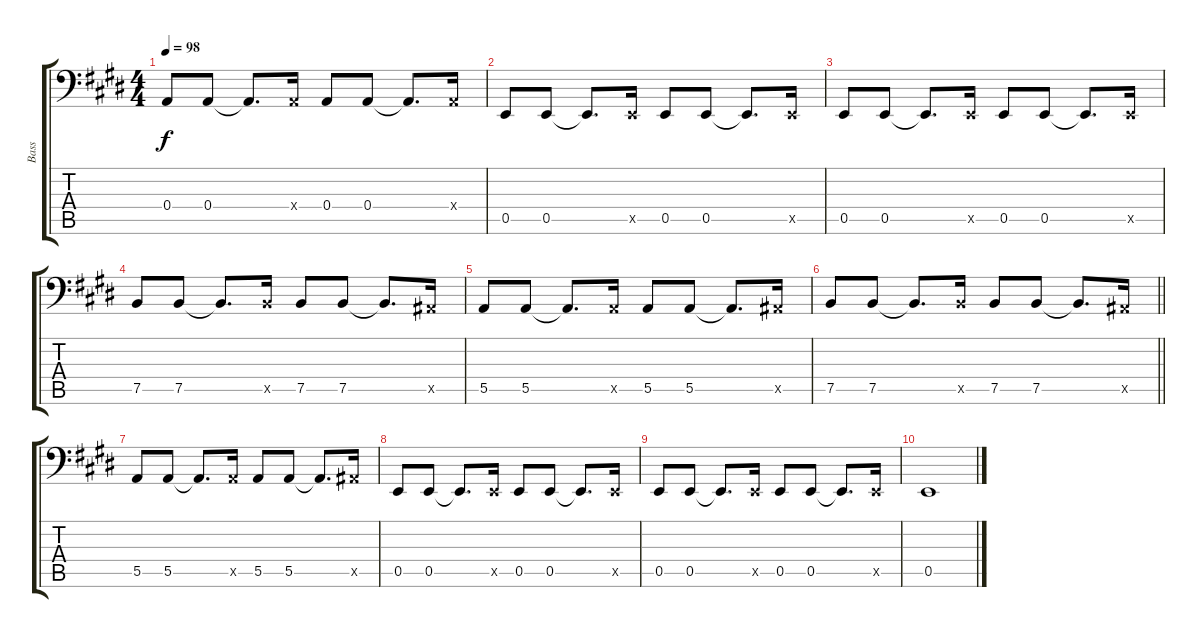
\track ("Bass" "Bass") {instrument electricbassfinger}
\staff {score tabs}
\tuning (C3 G2 D2 A1 E1 B0) {hide}
\ts (4 4)
\tempo 98
\clef f4
\ks e
0.4.8{dy f} 0.4.8 0.4{t}.8{d} 0.4{x}.16 0.4.8 0.4.8 0.4{t}.8{d} 0.4{x}.16 |
0.5.8 0.5.8 0.5{t}.8{d} 0.5{x}.16 0.5.8 0.5.8 0.5{t}.8{d} 0.5{x}.16 |
0.5.8 0.5.8 0.5{t}.8{d} 0.5{x}.16 0.5.8 0.5.8 0.5{t}.8{d} 0.5{x}.16 |
7.5.8 7.5.8 7.5{t}.8{d} 7.5{x}.16 7.5.8 7.5.8 7.5{t}.8{d} 6.5{x}.16 |
5.5.8 5.5.8 5.5{t}.8{d} 5.5{x}.16 5.5.8 5.5.8 5.5{t}.8{d} 6.5{x}.16 |
\barLineRight lightlight
7.5.8 7.5.8 7.5{t}.8{d} 7.5{x}.16 7.5.8 7.5.8 7.5{t}.8{d} 6.5{x}.16 |
5.5.8 5.5.8 5.5{t}.8{d} 5.5{x}.16 5.5.8 5.5.8 5.5{t}.8{d} 6.5{x}.16 |
0.5.8 0.5.8 0.5{t}.8{d} 0.5{x}.16 0.5.8 0.5.8 0.5{t}.8{d} 0.5{x}.16 |
0.5.8 0.5.8 0.5{t}.8{d} 0.5{x}.16 0.5.8 0.5.8 0.5{t}.8{d} 0.5{x}.16 |
0.5.1
